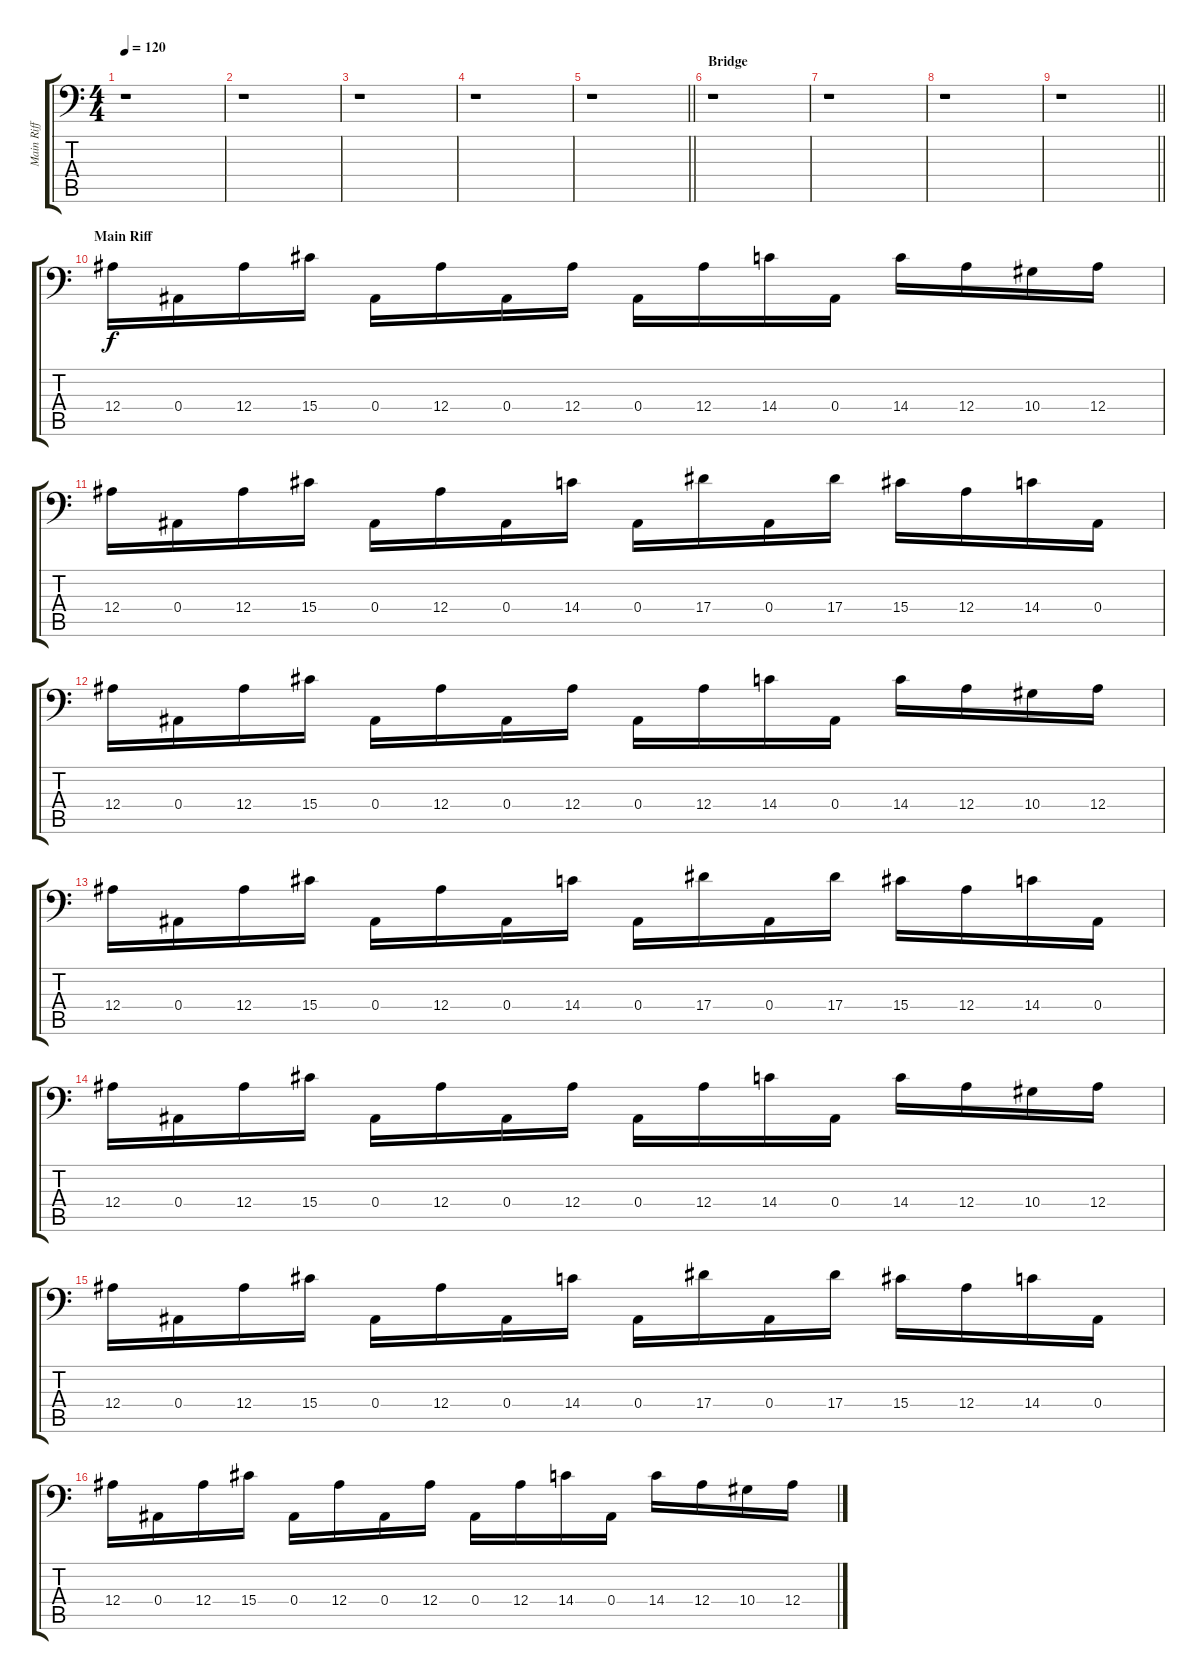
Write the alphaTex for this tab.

\track ("Main Riff Harmonics" "Main Riff ") {instrument frenchhorn}
\staff {score tabs}
\tuning (C4 G3 Eb3 Bb2 F2 Bb1) {hide}
\ts (4 4)
\tempo 120
\clef f4
\ks c
r.1{dy f} |
r.1 |
r.1 |
r.1 |
\barLineRight lightlight
r.1 |
\section ("" "Bridge")
r.1 |
r.1 |
r.1 |
\barLineRight lightlight
r.1 |
\section ("" "Main Riff")
12.4.16 0.4.16 12.4.16 15.4.16 0.4.16 12.4.16 0.4.16 12.4.16 0.4.16 12.4.16 14.4.16 0.4.16 14.4.16 12.4.16 10.4.16 12.4.16 |
12.4.16 0.4.16 12.4.16 15.4.16 0.4.16 12.4.16 0.4.16 14.4.16 0.4.16 17.4.16 0.4.16 17.4.16 15.4.16 12.4.16 14.4.16 0.4.16 |
12.4.16 0.4.16 12.4.16 15.4.16 0.4.16 12.4.16 0.4.16 12.4.16 0.4.16 12.4.16 14.4.16 0.4.16 14.4.16 12.4.16 10.4.16 12.4.16 |
12.4.16 0.4.16 12.4.16 15.4.16 0.4.16 12.4.16 0.4.16 14.4.16 0.4.16 17.4.16 0.4.16 17.4.16 15.4.16 12.4.16 14.4.16 0.4.16 |
12.4.16 0.4.16 12.4.16 15.4.16 0.4.16 12.4.16 0.4.16 12.4.16 0.4.16 12.4.16 14.4.16 0.4.16 14.4.16 12.4.16 10.4.16 12.4.16 |
12.4.16 0.4.16 12.4.16 15.4.16 0.4.16 12.4.16 0.4.16 14.4.16 0.4.16 17.4.16 0.4.16 17.4.16 15.4.16 12.4.16 14.4.16 0.4.16 |
12.4.16 0.4.16 12.4.16 15.4.16 0.4.16 12.4.16 0.4.16 12.4.16 0.4.16 12.4.16 14.4.16 0.4.16 14.4.16 12.4.16 10.4.16 12.4.16
